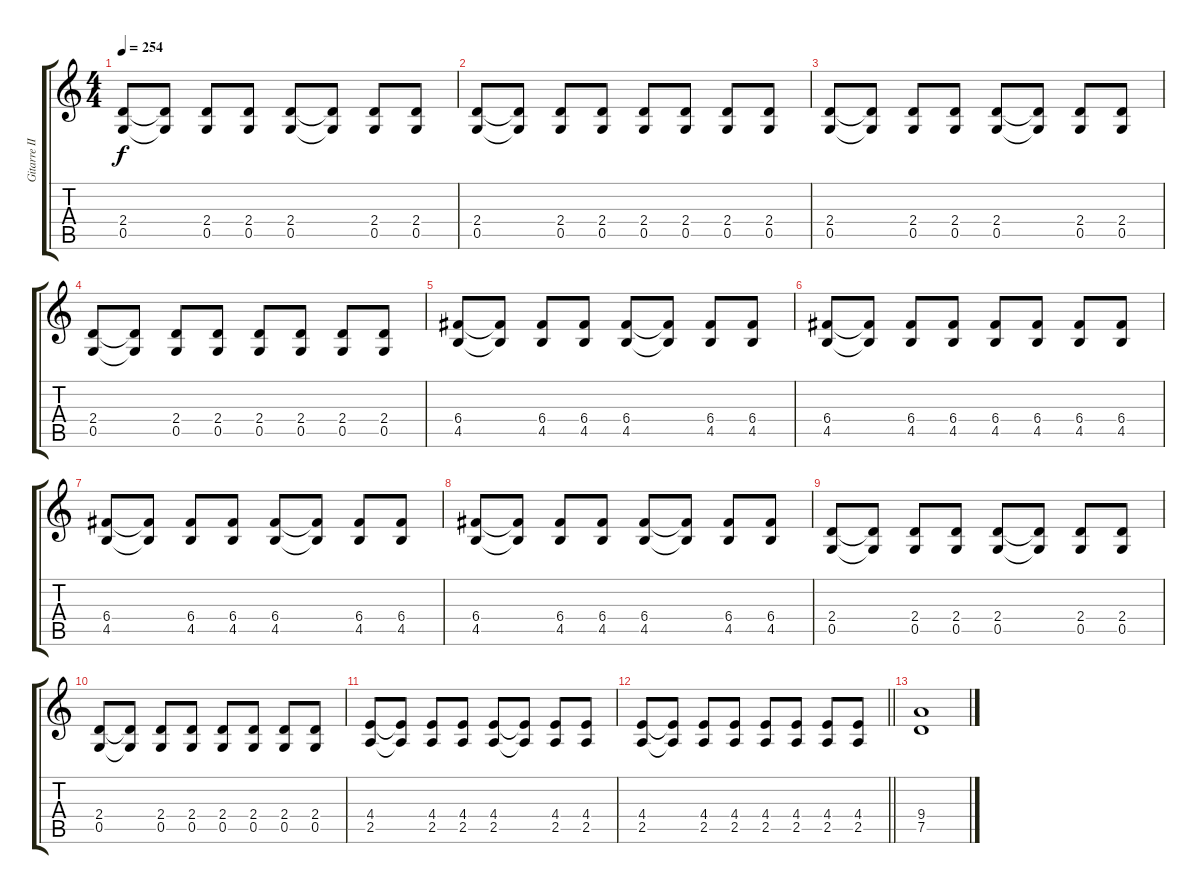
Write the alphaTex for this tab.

\track ("Gitarre II" "Gitarre II") {instrument distortionguitar}
\staff {score tabs}
\tuning (D4 A3 F3 C3 G2 D2) {hide}
\ts (4 4)
\tempo 254
\clef g2
\ks c
(2.4 0.5).8{dy f} (2.4{t} 0.5{t}).8 (2.4 0.5).8 (2.4 0.5).8 (2.4 0.5).8 (2.4{t} 0.5{t}).8 (2.4 0.5).8 (2.4 0.5).8 |
(2.4 0.5).8 (2.4{t} 0.5{t}).8 (2.4 0.5).8 (2.4 0.5).8 (2.4 0.5).8 (2.4 0.5).8 (2.4 0.5).8 (2.4 0.5).8 |
(2.4 0.5).8 (2.4{t} 0.5{t}).8 (2.4 0.5).8 (2.4 0.5).8 (2.4 0.5).8 (2.4{t} 0.5{t}).8 (2.4 0.5).8 (2.4 0.5).8 |
(2.4 0.5).8 (2.4{t} 0.5{t}).8 (2.4 0.5).8 (2.4 0.5).8 (2.4 0.5).8 (2.4 0.5).8 (2.4 0.5).8 (2.4 0.5).8 |
(6.4 4.5).8 (6.4{t} 4.5{t}).8 (6.4 4.5).8 (6.4 4.5).8 (6.4 4.5).8 (6.4{t} 4.5{t}).8 (6.4 4.5).8 (6.4 4.5).8 |
(6.4 4.5).8 (6.4{t} 4.5{t}).8 (6.4 4.5).8 (6.4 4.5).8 (6.4 4.5).8 (6.4 4.5).8 (6.4 4.5).8 (6.4 4.5).8 |
(6.4 4.5).8 (6.4{t} 4.5{t}).8 (6.4 4.5).8 (6.4 4.5).8 (6.4 4.5).8 (6.4{t} 4.5{t}).8 (6.4 4.5).8 (6.4 4.5).8 |
(6.4 4.5).8 (6.4{t} 4.5{t}).8 (6.4 4.5).8 (6.4 4.5).8 (6.4 4.5).8 (6.4{t} 4.5{t}).8 (6.4 4.5).8 (6.4 4.5).8 |
(2.4 0.5).8 (2.4{t} 0.5{t}).8 (2.4 0.5).8 (2.4 0.5).8 (2.4 0.5).8 (2.4{t} 0.5{t}).8 (2.4 0.5).8 (2.4 0.5).8 |
(2.4 0.5).8 (2.4{t} 0.5{t}).8 (2.4 0.5).8 (2.4 0.5).8 (2.4 0.5).8 (2.4 0.5).8 (2.4 0.5).8 (2.4 0.5).8 |
(4.4 2.5).8 (4.4{t} 2.5{t}).8 (4.4 2.5).8 (4.4 2.5).8 (4.4 2.5).8 (4.4{t} 2.5{t}).8 (4.4 2.5).8 (4.4 2.5).8 |
\barLineRight lightlight
(4.4 2.5).8 (4.4{t} 2.5{t}).8 (4.4 2.5).8 (4.4 2.5).8 (4.4 2.5).8 (4.4 2.5).8 (4.4 2.5).8 (4.4 2.5).8 |
(9.4 7.5).1
